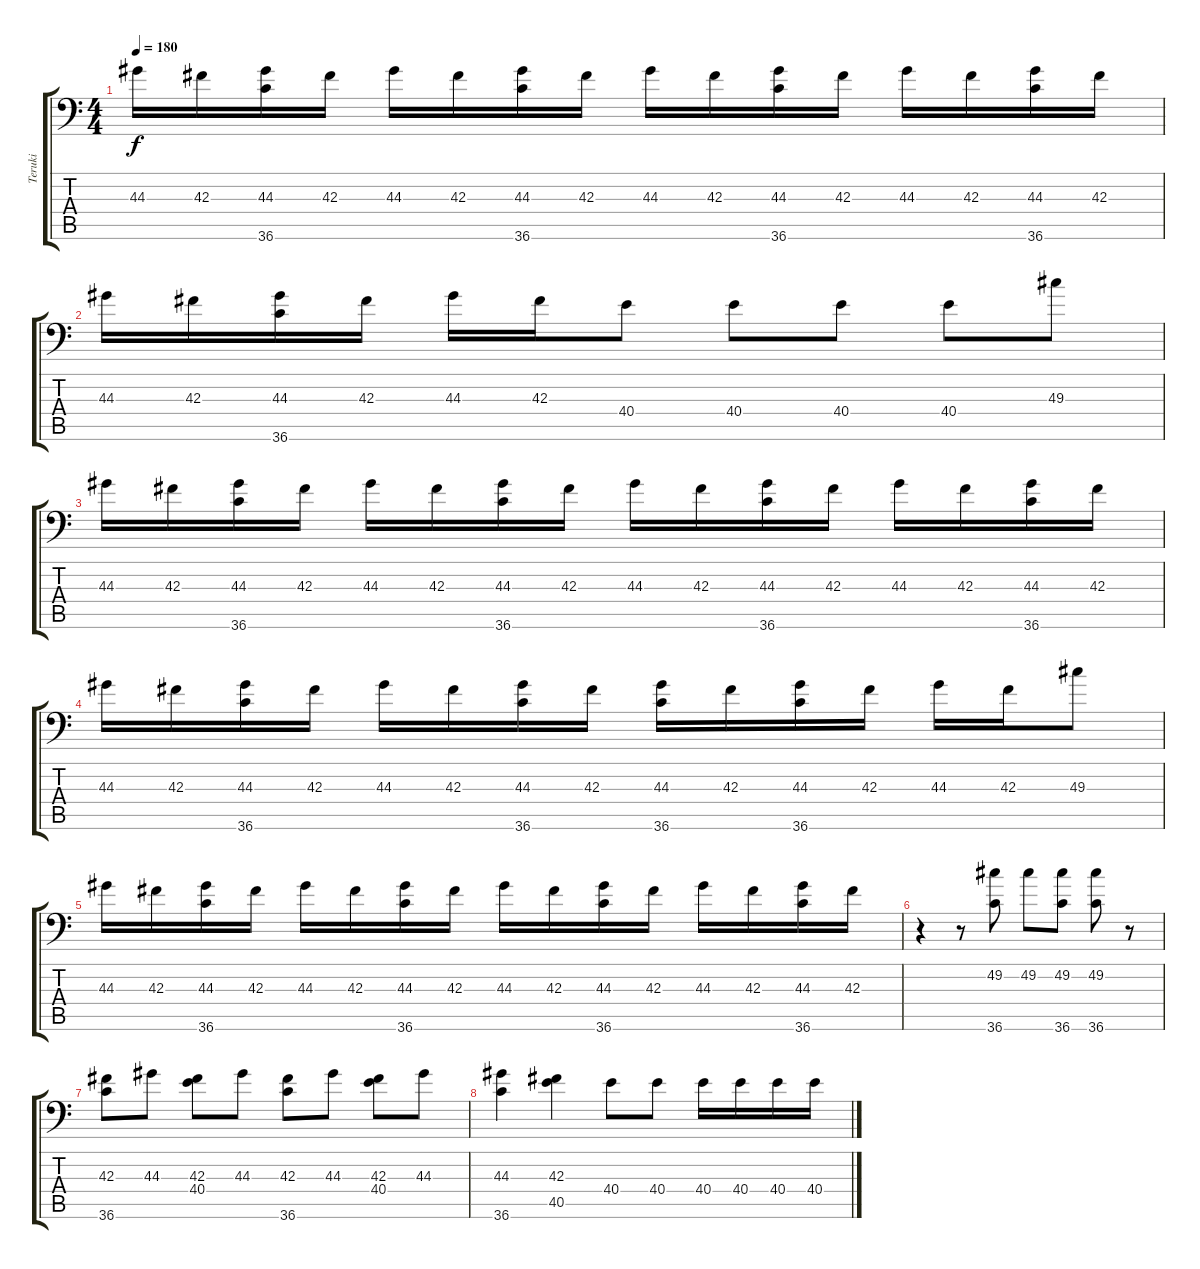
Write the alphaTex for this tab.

\track ("Teruki" "Teruki") {instrument acousticgrandpiano}
\staff {score tabs}
\tuning (C-1 C-1 C-1 C-1 C-1 C-1) {hide}
\ts (4 4)
\tempo 180
\clef f4
\ks c
44.3.16{dy f} 42.3.16 (44.3 36.6).16 42.3.16 44.3.16 42.3.16 (44.3 36.6).16 42.3.16 44.3.16 42.3.16 (44.3 36.6).16 42.3.16 44.3.16 42.3.16 (44.3 36.6).16 42.3.16 |
44.3.16 42.3.16 (44.3 36.6).16 42.3.16 44.3.16 42.3.16 40.4.8 40.4.8 40.4.8 40.4.8 49.3.8 |
44.3.16 42.3.16 (44.3 36.6).16 42.3.16 44.3.16 42.3.16 (44.3 36.6).16 42.3.16 44.3.16 42.3.16 (44.3 36.6).16 42.3.16 44.3.16 42.3.16 (44.3 36.6).16 42.3.16 |
44.3.16 42.3.16 (44.3 36.6).16 42.3.16 44.3.16 42.3.16 (44.3 36.6).16 42.3.16 (44.3 36.6).16 42.3.16 (44.3 36.6).16 42.3.16 44.3.16 42.3.16 49.3.8 |
44.3.16 42.3.16 (44.3 36.6).16 42.3.16 44.3.16 42.3.16 (44.3 36.6).16 42.3.16 44.3.16 42.3.16 (44.3 36.6).16 42.3.16 44.3.16 42.3.16 (44.3 36.6).16 42.3.16 |
r.4 r.8 (49.2 36.6).8 49.2.8 (49.2 36.6).8 (49.2 36.6).8 r.8 |
(42.3 36.6).8 44.3.8 (42.3 40.4).8 44.3.8 (42.3 36.6).8 44.3.8 (42.3 40.4).8 44.3.8 |
(44.3 36.6).4 (42.3 40.5).4 40.4.8 40.4.8 40.4.16 40.4.16 40.4.16 40.4.16
